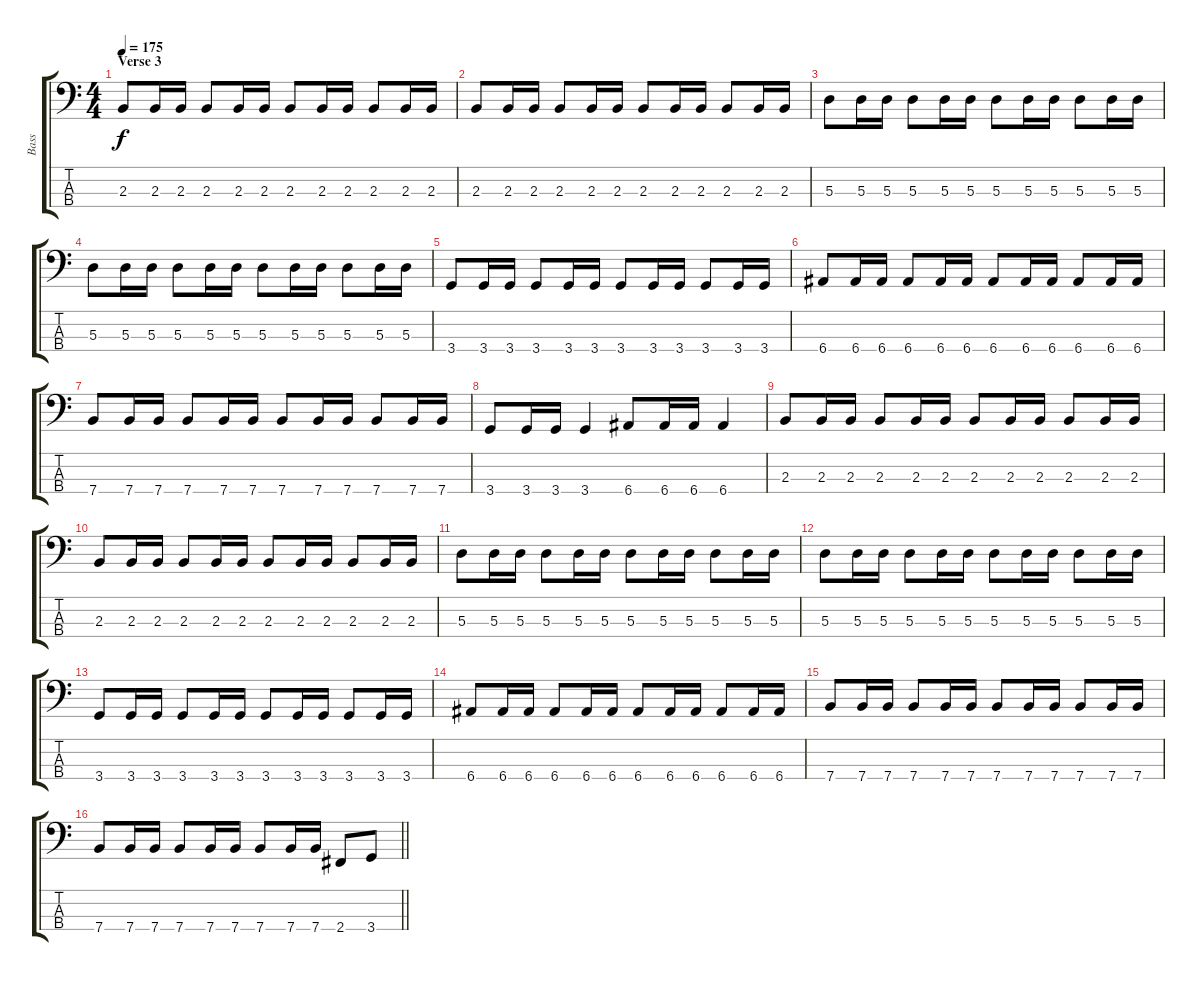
\track ("Bass" "Bass") {instrument electricbassfinger}
\staff {score tabs}
\tuning (G2 D2 A1 E1) {hide}
\ts (4 4)
\section ("" "Verse 3")
\tempo 175
\clef f4
\ks c
2.3.8{dy f} 2.3.16 2.3.16 2.3.8 2.3.16 2.3.16 2.3.8 2.3.16 2.3.16 2.3.8 2.3.16 2.3.16 |
2.3.8 2.3.16 2.3.16 2.3.8 2.3.16 2.3.16 2.3.8 2.3.16 2.3.16 2.3.8 2.3.16 2.3.16 |
5.3.8 5.3.16 5.3.16 5.3.8 5.3.16 5.3.16 5.3.8 5.3.16 5.3.16 5.3.8 5.3.16 5.3.16 |
5.3.8 5.3.16 5.3.16 5.3.8 5.3.16 5.3.16 5.3.8 5.3.16 5.3.16 5.3.8 5.3.16 5.3.16 |
3.4.8 3.4.16 3.4.16 3.4.8 3.4.16 3.4.16 3.4.8 3.4.16 3.4.16 3.4.8 3.4.16 3.4.16 |
6.4.8 6.4.16 6.4.16 6.4.8 6.4.16 6.4.16 6.4.8 6.4.16 6.4.16 6.4.8 6.4.16 6.4.16 |
7.4.8 7.4.16 7.4.16 7.4.8 7.4.16 7.4.16 7.4.8 7.4.16 7.4.16 7.4.8 7.4.16 7.4.16 |
3.4.8 3.4.16 3.4.16 3.4.4 6.4.8 6.4.16 6.4.16 6.4.4 |
2.3.8 2.3.16 2.3.16 2.3.8 2.3.16 2.3.16 2.3.8 2.3.16 2.3.16 2.3.8 2.3.16 2.3.16 |
2.3.8 2.3.16 2.3.16 2.3.8 2.3.16 2.3.16 2.3.8 2.3.16 2.3.16 2.3.8 2.3.16 2.3.16 |
5.3.8 5.3.16 5.3.16 5.3.8 5.3.16 5.3.16 5.3.8 5.3.16 5.3.16 5.3.8 5.3.16 5.3.16 |
5.3.8 5.3.16 5.3.16 5.3.8 5.3.16 5.3.16 5.3.8 5.3.16 5.3.16 5.3.8 5.3.16 5.3.16 |
3.4.8 3.4.16 3.4.16 3.4.8 3.4.16 3.4.16 3.4.8 3.4.16 3.4.16 3.4.8 3.4.16 3.4.16 |
6.4.8 6.4.16 6.4.16 6.4.8 6.4.16 6.4.16 6.4.8 6.4.16 6.4.16 6.4.8 6.4.16 6.4.16 |
7.4.8 7.4.16 7.4.16 7.4.8 7.4.16 7.4.16 7.4.8 7.4.16 7.4.16 7.4.8 7.4.16 7.4.16 |
\barLineRight lightlight
7.4.8 7.4.16 7.4.16 7.4.8 7.4.16 7.4.16 7.4.8 7.4.16 7.4.16 2.4.8 3.4.8
